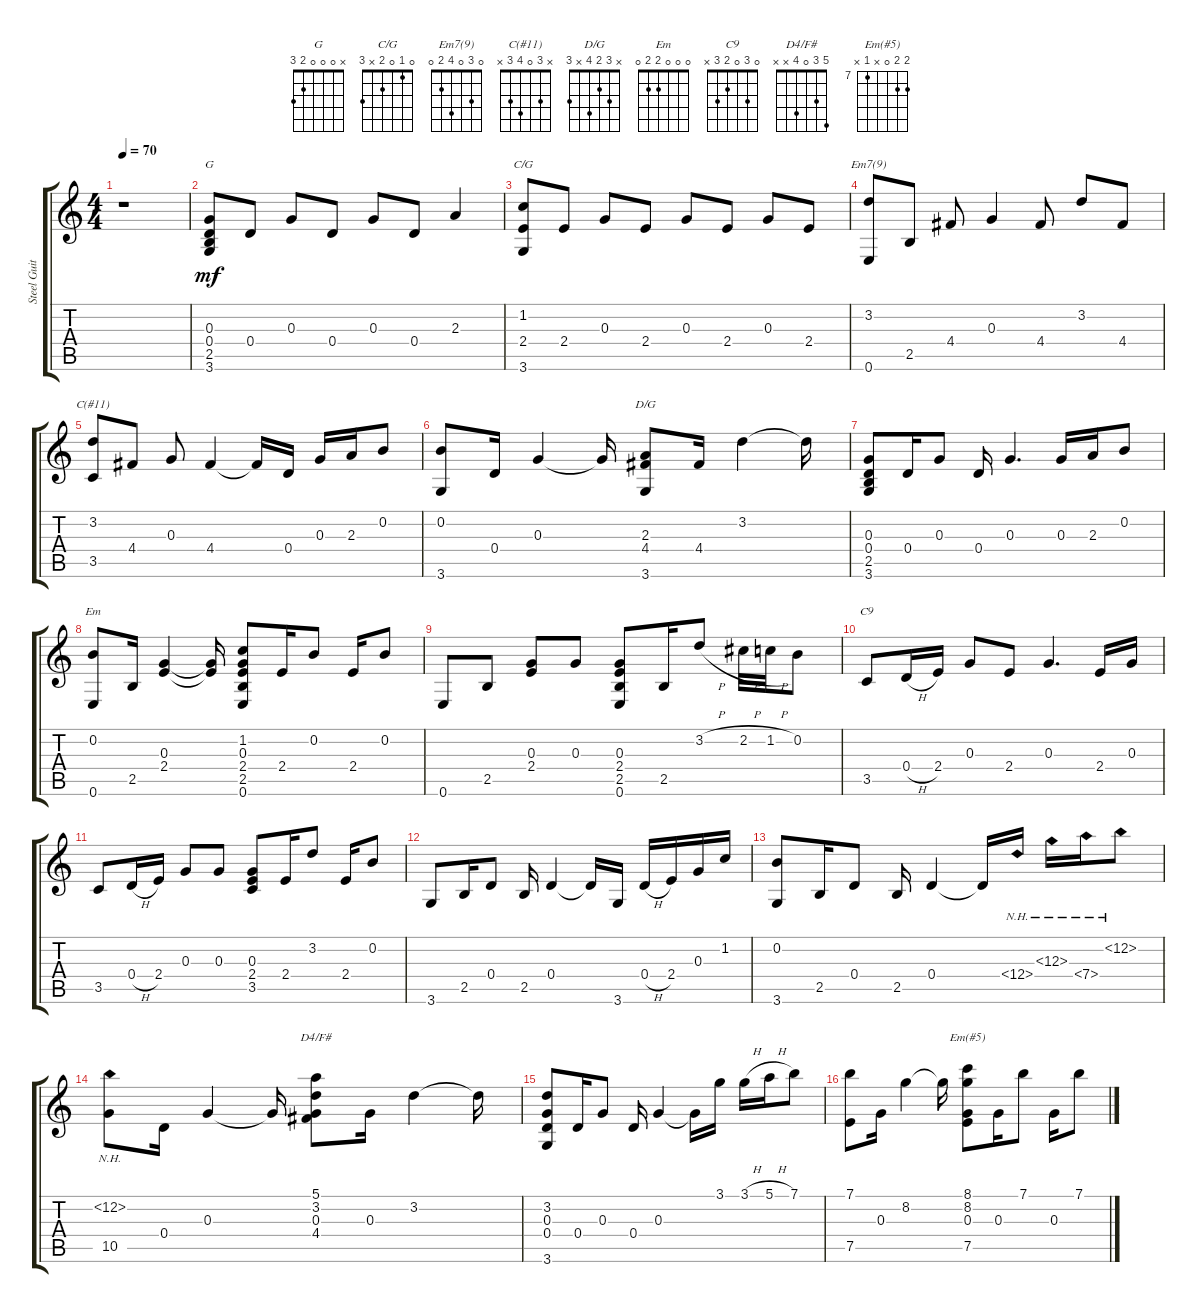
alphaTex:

\track ("Steel Guitar" "Steel Guit") {instrument acousticguitarsteel}
\staff {score tabs}
\tuning (E4 B3 G3 D3 A2 E2) {hide}
\chord ("G" x 0 0 0 2 3)
\chord ("C/G" 0 1 0 2 x 3)
\chord ("Em7(9)" 0 3 0 4 2 0)
\chord ("C(#11)" x 3 0 4 3 x)
\chord ("D/G" x 3 2 4 x 3)
\chord ("Em" 0 0 0 2 2 0)
\chord ("C9" 0 3 0 2 3 x)
\chord ("D4/F#" 5 3 0 4 x x)
\chord ("Em(#5)" 8 8 0 x 7 x) {firstfret 7}
\ts (4 4)
\tempo 70
\clef g2
\ks c
r.1{dy mf instrument acousticguitarsteel} |
(0.3 0.4 2.5 3.6).8{ch "G"} 0.4.8 0.3.8 0.4.8 0.3.8 0.4.8 2.3.4 |
(1.2 2.4 3.6).8{ch "C/G"} 2.4.8 0.3.8 2.4.8 0.3.8 2.4.8 0.3.8 2.4.8 |
(3.2 0.6).8{ch "Em7(9)"} 2.5.8 4.4.8 0.3.4 4.4.8 3.2.8 4.4.8 |
(3.2 3.5).8{ch "C(#11)"} 4.4.8 0.3.8 4.4.4 4.4{t}.16 0.4.16 0.3.16 2.3.16 0.2.8 |
(0.2 3.6).8 0.4.16 0.3.4 0.3{t}.16 (2.3 4.4 3.6).8{ch "D/G"} 4.4.16 3.2.4 3.2{t}.16 |
(0.3 0.4 2.5 3.6).8 0.4.16 0.3.8 0.4.16 0.3.4{d} 0.3.16 2.3.16 0.2.8 |
(0.2 0.6).8{ch "Em"} 2.5.16 (0.3 2.4).4 (0.3{t} 2.4{t}).16 (1.2 0.3 2.4 2.5 0.6).8 2.4.16 0.2.8 2.4.16 0.2.8 |
0.6.8 2.5.8 (0.3 2.4).8 0.3.8 (0.3 2.4 2.5 0.6).8 2.5.16 3.2{h}.8 2.2{h}.32 1.2{h}.32 0.2.8 |
3.5.8{ch "C9"} 0.4{h}.16 2.4.16 0.3.8 2.4.8 0.3.4{d} 2.4.16 0.3.16 |
3.5.8 0.4{h}.16 2.4.16 0.3.8 0.3.8 (0.3 2.4 3.5).8 2.4.16 3.2.8 2.4.16 0.2.8 |
3.6.8 2.5.16 0.4.8 2.5.16 0.4.4 0.4{t}.16 3.6.16 0.4{h}.16 2.4.16 0.3.16 1.2.16 |
(0.2 3.6).8 2.5.16 0.4.8 2.5.16 0.4.4 0.4{t}.16 12.4{nh}.16 12.3{nh}.16 7.4{nh}.16 12.2{nh}.8 |
(12.2{nh} 10.5).8 0.4.16 0.3.4 0.3{t}.16 (5.1 3.2 0.3 4.4).8{ch "D4/F#"} 0.3.16 3.2.4 3.2{t}.16 |
(3.2 0.3 0.4 3.6).8 0.4.16 0.3.8 0.4.16 0.3.4 0.3{t}.16 3.1.16 3.1{h}.16 5.1{h}.16 7.1.8 |
(7.1 7.5).8 0.3.16 8.2.4 8.2{t}.16 (8.1 8.2 0.3 7.5).8{ch "Em(#5)"} 0.3.16 7.1.8 0.3.16 7.1.8
